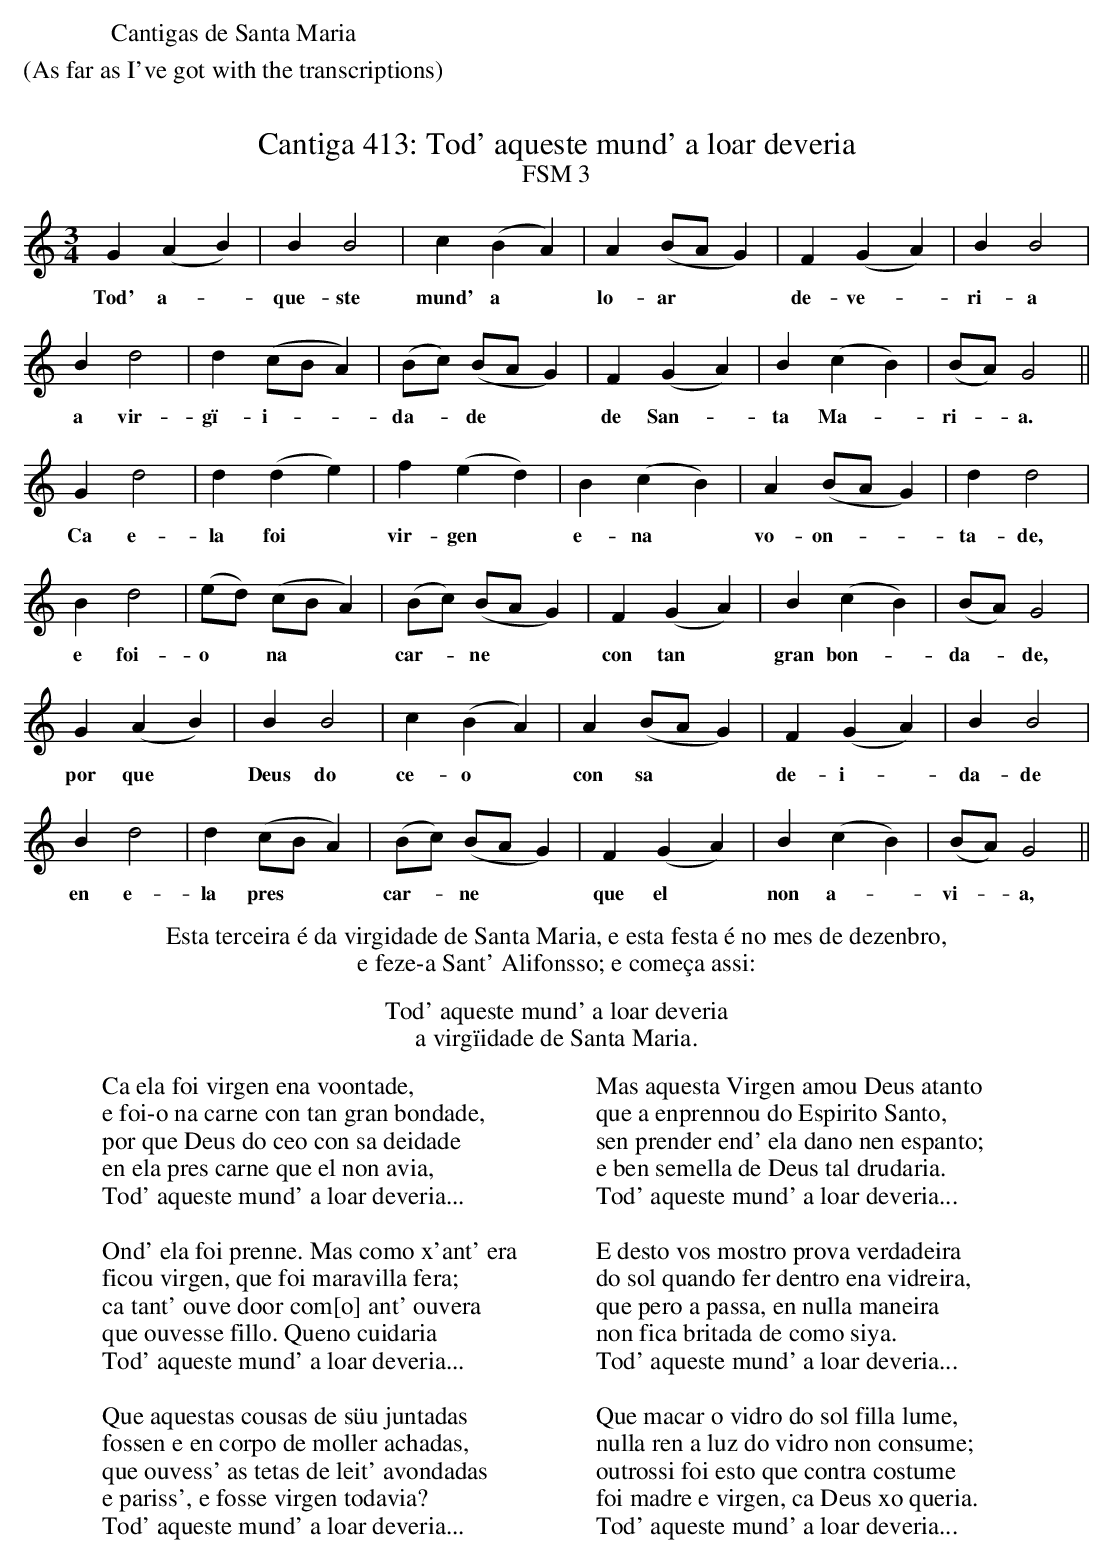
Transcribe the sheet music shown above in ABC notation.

X:1
T: Cantiga 413: Tod' aqueste mund' a loar deveria
M: 3/4
L: 1/4
Q: 1/4=200
K: G Mixolydian
V:1
   G  (AB)|B  B2 | c   (BA)|A (B/A/G)| F (GA)| B B2|
w:Tod' a-*que-ste mund' a*  lo-ar**    de- ve-*ri-a
  B  d2| d (c/B/A)|(B/c/) (B/A/G)| F (GA)| B (cB)|(B/A/) G2 ||
w:a vir-gï- i-**    da-*   de**   de San-*ta  Ma-* ri-*  a.
  G  d2|d (de)| f  (ed)|B (cB)|A (B/A/G)| d d2 |
w:Ca e-la foi* vir-gen* e- na* vo-on-**  ta-de,
  B  d2|(e/d/) (c/B/A)|(B/c/) (B/A/G)| F  (GA)|  B  (cB)|(B/A/) G2|
w:e foi- o*     na**    car-*  ne**   con tan* gran bon-* da-*  de,
   G  (AB)|  B  B2|c (BA)|A (B/A/G)| F (GA)|B B2|
w:por que* Deus do ce-o* con sa**   de- i-*da-de
  B  d2|d (c/B/A)|(B/c/) (B/A/G)| F (GA)| B (cB)|(B/A/) G2 ||
w:en e-la pres**   car-*  ne**   que el* non a-*  vi-*  a,
%%begintext center
%%
%%Esta terceira é da virgidade de Santa Maria, e esta festa é no mes de dezenbro,
%%e feze-a Sant' Alifonsso; e começa assi:
%%endtext
%%begintext center
%%
%%Tod' aqueste mund' a loar deveria
%%a virgïidade de Santa Maria.
%%
%%endtext
W:Ca ela foi virgen ena voontade,	% Because she was virgin in.her intention,
W:e foi-o na carne con tan gran bondade,% and was so in.the flesh with such great goodwill,
W:por que Deus do ceo con sa deidade	% for that God from.the sky with his godhead
W:en ela pres carne que el non avia,	% in her took flesh that he did not have,
W:Tod' aqueste mund' a loar deveria...
W:
W:Ond' ela foi prenne. Mas como x'ant' era % When she was pregnant.  But as she.was before
W:ficou virgen, que foi maravilla fera;	   % she.did.remain virgin, that was wonder enormous;
W:ca tant' ouve door com[o] ant' ouvera	   % for she.had such sorrow as she.had.had before
W:que ouvesse fillo. Queno cuidaria	   % who should.have son.  Who would.think it
W:Tod' aqueste mund' a loar deveria...
W:
W:Que aquestas cousas de süu juntadas	  % That these things from on.high joined
W:fossen e en corpo de moller achadas,	  % should.have.been and in body of woman found,
W:que ouvess' as tetas de leit' avondadas % that she.should.have the breasts with milk abundant
W:e pariss', e fosse virgen todavia?	  % and should.give.birth, and be virgin still?
W:Tod' aqueste mund' a loar deveria...
W:
W:Mas aquesta Virgen amou Deus atanto	 % But this virgin did.love God so.much
W:que a enprennou do Espirito Santo,	 % that he.inpregnated her with.the Holy Spirit,
W:sen prender end' ela dano nen espanto; % without her taking thence harm nor fear;
W:e ben semella de Deus tal drudaria.	 % and well seems of God such gallantry.
W:Tod' aqueste mund' a loar deveria...
W:
W:E desto vos mostro prova verdadeira	 % And about.this to.you I.show true proof
W:do sol quando fer dentro ena vidreira, % of.the sun when making inside in.the window,
W:que pero a passa, en nulla maneira	 % that yet it passes.through it, in no manner
W:non fica britada de como siya.	 % is it broken from how it.would.be.
W:Tod' aqueste mund' a loar deveria...
W:
W:Que macar o vidro do sol filla lume,	 % That though the glass from.the sun takes light,
W:nulla ren a luz do vidro non consume;	 % nothing the light of.the glass consumes;
W:outrossi foi esto que contra costume	 % likewise this was that against usage
W:foi madre e virgen, ca Deus xo queria. % she.was mother and virgin, because God desired it.
W:Tod' aqueste mund' a loar deveria...
